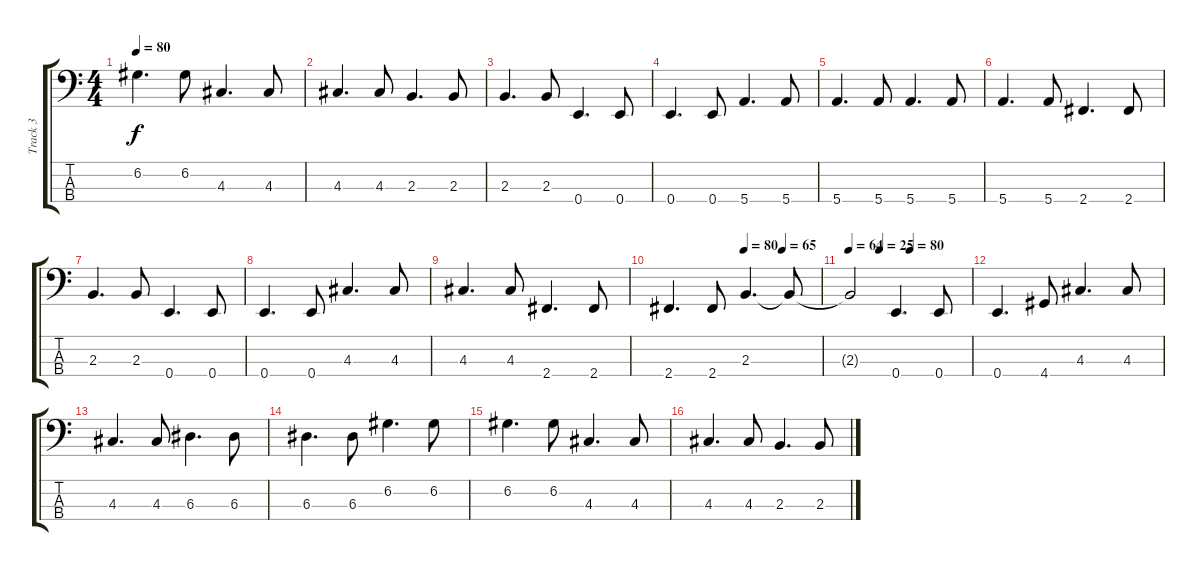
\track ("Track 3" "Track 3") {instrument electricbassfinger}
\staff {score tabs}
\tuning (G2 D2 A1 E1) {hide}
\ts (4 4)
\tempo 80
\clef f4
\ks c
6.2.4{d dy f} 6.2.8 4.3.4{d} 4.3.8 |
4.3.4{d} 4.3.8 2.3.4{d} 2.3.8 |
2.3.4{d} 2.3.8 0.4.4{d} 0.4.8 |
0.4.4{d} 0.4.8 5.4.4{d} 5.4.8 |
5.4.4{d} 5.4.8 5.4.4{d} 5.4.8 |
5.4.4{d} 5.4.8 2.4.4{d} 2.4.8 |
2.3.4{d} 2.3.8 0.4.4{d} 0.4.8 |
0.4.4{d} 0.4.8 4.3.4{d} 4.3.8 |
4.3.4{d} 4.3.8 2.4.4{d} 2.4.8 |
\tempo (80 0.5)
\tempo (65 0.75)
2.4.4{d} 2.4.8 2.3.4{d} 2.3{t}.8 |
\tempo 64
\tempo (25 0.25)
\tempo (80 0.5)
2.3{t}.2 0.4.4{d} 0.4.8 |
0.4.4{d} 4.4.8 4.3.4{d} 4.3.8 |
4.3.4{d} 4.3.8 6.3.4{d} 6.3.8 |
6.3.4{d} 6.3.8 6.2.4{d} 6.2.8 |
6.2.4{d} 6.2.8 4.3.4{d} 4.3.8 |
4.3.4{d} 4.3.8 2.3.4{d} 2.3.8
